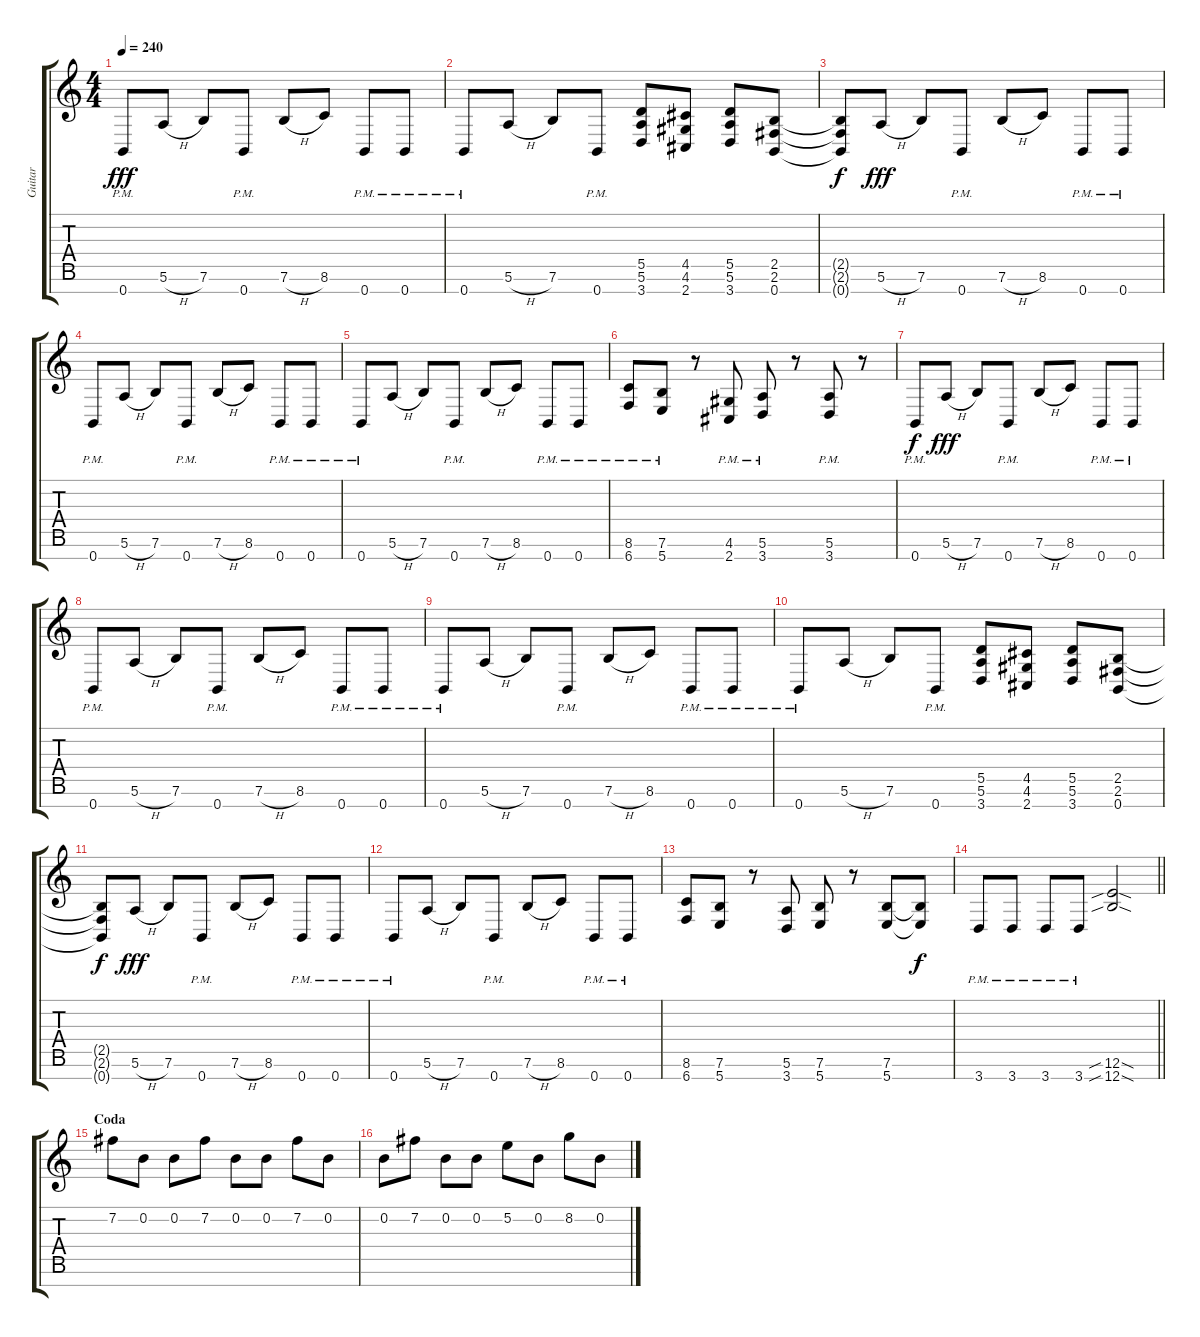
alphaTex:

\track ("Guitar" "Guitar") {instrument distortionguitar}
\staff {score tabs}
\tuning (E4 B3 G3 D3 A2 E2 B1) {hide}
\ts (4 4)
\tempo 240
\clef g2
\ks c
0.7{pm}.8{dy fff} 5.6{h}.8 7.6.8 0.7{pm}.8 7.6{h}.8 8.6.8 0.7{pm}.8 0.7{pm}.8 |
0.7{pm}.8 5.6{h}.8 7.6.8 0.7{pm}.8 (5.5 5.6 3.7).8 (4.5 4.6 2.7).8 (5.5 5.6 3.7).8 (2.5 2.6 0.7).8 |
(2.5{t} 2.6{t} 0.7{t}).8{dy f} 5.6{h}.8{dy fff} 7.6.8 0.7{pm}.8 7.6{h}.8 8.6.8 0.7{pm}.8 0.7{pm}.8 |
0.7{pm}.8 5.6{h}.8 7.6.8 0.7{pm}.8 7.6{h}.8 8.6.8 0.7{pm}.8 0.7{pm}.8 |
0.7{pm}.8 5.6{h}.8 7.6.8 0.7{pm}.8 7.6{h}.8 8.6.8 0.7{pm}.8 0.7{pm}.8 |
(8.6{pm} 6.7{pm}).8 (7.6{pm} 5.7{pm}).8 r.8 (4.6{pm} 2.7{pm}).8 (5.6{pm} 3.7{pm}).8 r.8 (5.6{pm} 3.7{pm}).8 r.8 |
0.7{pm}.8{dy f} 5.6{h}.8{dy fff} 7.6.8 0.7{pm}.8 7.6{h}.8 8.6.8 0.7{pm}.8 0.7{pm}.8 |
0.7{pm}.8 5.6{h}.8 7.6.8 0.7{pm}.8 7.6{h}.8 8.6.8 0.7{pm}.8 0.7{pm}.8 |
0.7{pm}.8 5.6{h}.8 7.6.8 0.7{pm}.8 7.6{h}.8 8.6.8 0.7{pm}.8 0.7{pm}.8 |
0.7{pm}.8 5.6{h}.8 7.6.8 0.7{pm}.8 (5.5 5.6 3.7).8 (4.5 4.6 2.7).8 (5.5 5.6 3.7).8 (2.5 2.6 0.7).8 |
(2.5{t} 2.6{t} 0.7{t}).8{dy f} 5.6{h}.8{dy fff} 7.6.8 0.7{pm}.8 7.6{h}.8 8.6.8 0.7{pm}.8 0.7{pm}.8 |
0.7{pm}.8 5.6{h}.8 7.6.8 0.7{pm}.8 7.6{h}.8 8.6.8 0.7{pm}.8 0.7{pm}.8 |
(8.6 6.7).8 (7.6 5.7).8 r.8 (5.6 3.7).8 (7.6 5.7).8 r.8 (7.6 5.7).8 (7.6{t} 5.7{t}).8{dy f} |
\barLineRight lightlight
3.7{pm}.8 3.7{pm}.8 3.7{pm}.8 3.7{pm}.8 (12.6{sib sod} 12.7{sib sod}).2 |
\section ("" "Coda")
7.2.8 0.2.8 0.2.8 7.2.8 0.2.8 0.2.8 7.2.8 0.2.8 |
0.2.8 7.2.8 0.2.8 0.2.8 5.2.8 0.2.8 8.2.8 0.2.8
